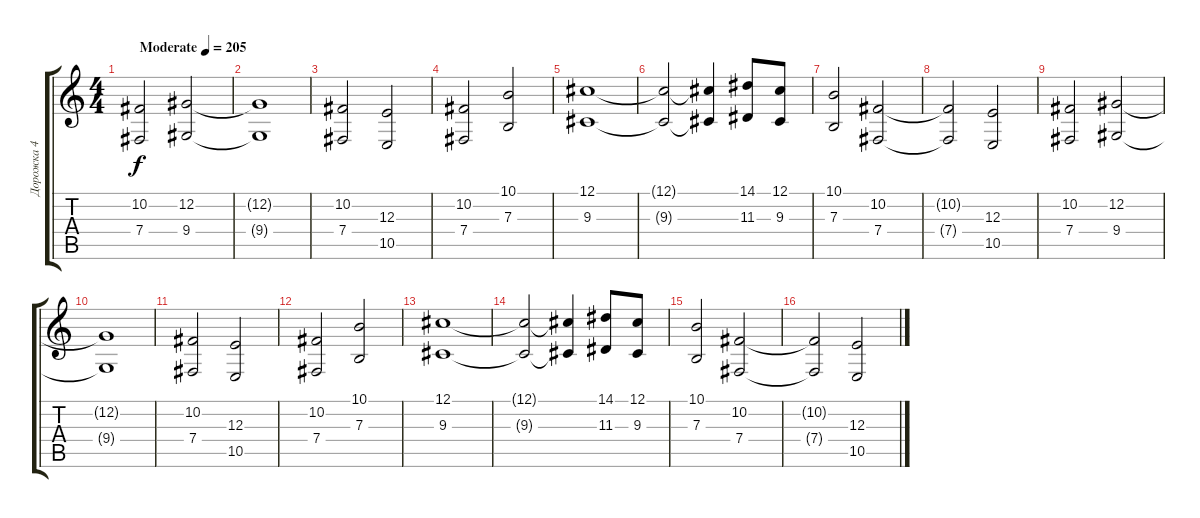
\track ("Дорожка 4" "Дорожка 4") {instrument tremolostrings}
\staff {score tabs}
\tuning (Db4 Ab3 E3 B2 Gb2 Db2) {hide}
\ts (4 4)
\tempo (205 "Moderate")
\clef g2
\ks c
(10.2 7.4).2{dy f instrument tremolostrings} (12.2 9.4).2 |
(12.2{t} 9.4{t}).1 |
(10.2 7.4).2 (12.3 10.5).2 |
(10.2 7.4).2 (10.1 7.3).2 |
(12.1 9.3).1 |
(12.1{t} 9.3{t}).2 (12.1{t} 9.3{t}).4 (14.1 11.3).8 (12.1 9.3).8 |
(10.1 7.3).2 (10.2 7.4).2 |
(10.2{t} 7.4{t}).2 (12.3 10.5).2 |
(10.2 7.4).2 (12.2 9.4).2 |
(12.2{t} 9.4{t}).1 |
(10.2 7.4).2 (12.3 10.5).2 |
(10.2 7.4).2 (10.1 7.3).2 |
(12.1 9.3).1 |
(12.1{t} 9.3{t}).2 (12.1{t} 9.3{t}).4 (14.1 11.3).8 (12.1 9.3).8 |
(10.1 7.3).2 (10.2 7.4).2 |
(10.2{t} 7.4{t}).2 (12.3 10.5).2
